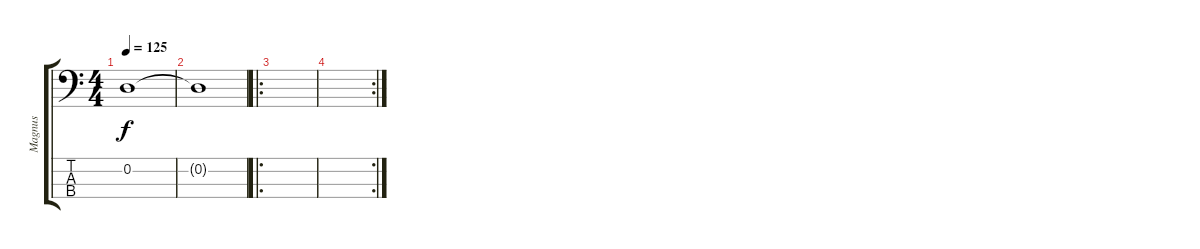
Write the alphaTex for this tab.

\track ("Magnus" "Magnus") {instrument electricbassfinger}
\staff {score tabs}
\tuning (G2 D2 A1 E1) {hide}
\ts (4 4)
\tempo 125
\clef f4
\ks c
0.2.1{dy f} |
0.2{t}.1 |
\ro
|
\rc 2
